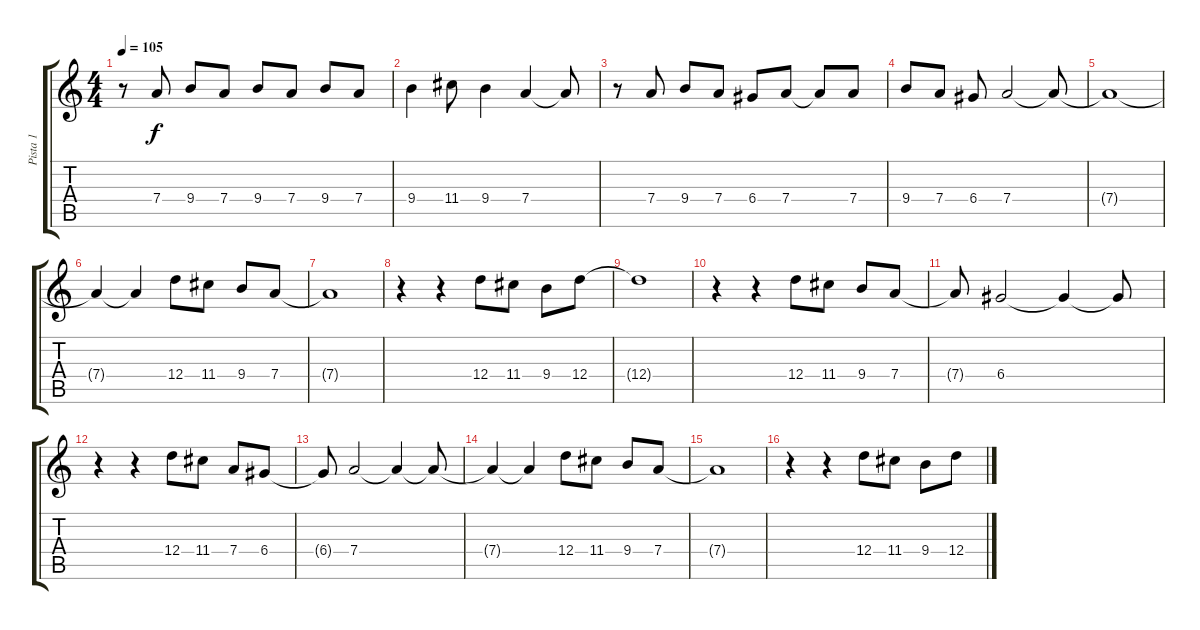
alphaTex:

\track ("Pista 1" "Pista 1") {instrument overdrivenguitar}
\staff {score tabs}
\tuning (E4 B3 G3 D3 A2 E2) {hide}
\ts (4 4)
\tempo 105
\clef g2
\ks c
r.8{dy f} 7.4.8 9.4.8 7.4.8 9.4.8 7.4.8 9.4.8 7.4.8 |
9.4.4 11.4.8 9.4.4 7.4.4 7.4{t}.8 |
r.8 7.4.8 9.4.8 7.4.8 6.4.8 7.4.8 7.4{t}.8 7.4.8 |
9.4.8 7.4.8 6.4.8 7.4.2 7.4{t}.8 |
7.4{t}.1{volume 4} |
7.4{t}.4 7.4{t}.4 12.4.8{volume 14} 11.4.8 9.4.8 7.4.8{volume 4} |
7.4{t}.1 |
r.4 r.4{volume 14} 12.4.8 11.4.8 9.4.8 12.4.8{volume 4} |
12.4{t}.1 |
r.4 r.4{volume 14} 12.4.8 11.4.8 9.4.8 7.4.8{volume 4} |
7.4{t}.8 6.4.2 6.4{t}.4 6.4{t}.8 |
r.4 r.4{volume 14} 12.4.8 11.4.8 7.4.8 6.4.8{volume 4} |
6.4{t}.8 7.4.2 7.4{t}.4 7.4{t}.8 |
7.4{t}.4 7.4{t}.4 12.4.8{volume 14} 11.4.8 9.4.8 7.4.8{volume 4} |
7.4{t}.1 |
r.4 r.4{volume 14} 12.4.8 11.4.8 9.4.8 12.4.8{volume 4}
